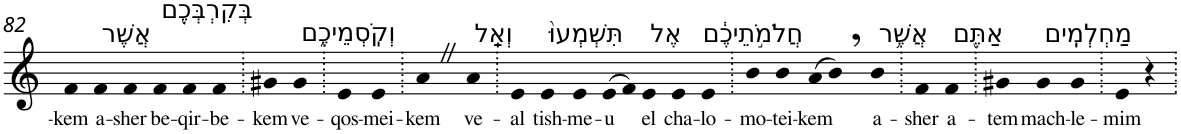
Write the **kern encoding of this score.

**kern	**text
*part1	*part1
*staff1	*staff1
*I"Piano	*
*I'Pno	*
!!LO:PB:g=z
*clefG2	*
*k[]	*
=82	=82
!	!LO:LY:b
4f	-kem
!LO:TX:a:t=אֲשֶׁר	!
!	!LO:LY:b
4f	a-
!	!LO:LY:b
4f	-sher
!LO:TX:a:t=בְּקִרְבְּכֶ֖ם	!
!	!LO:LY:b
4f	be-
!	!LO:LY:b
4f	-qir-
!	!LO:LY:b
4f	-be-
=83.	=83.
!	!LO:LY:b
4g#X	-kem
!LO:TX:a:t=וְקֹֽסְמֵיכֶ֑ם	!
!	!LO:LY:b
4g#	ve-
=84.	=84.
!	!LO:LY:b
4e	-qos-
!	!LO:LY:b
4e	-mei-
=85.	=85.
!	!LO:LY:b
4aZ	-kem
!LO:TX:a:t=וְאַֽל	!
!	!LO:LY:b
4a	ve-
=86.	=86.
!	!LO:LY:b
4e	-al
!LO:TX:a:t=תִּשְׁמְעוּ֙	!
!	!LO:LY:b
4e	tish-
!	!LO:LY:b
4e	-me-
!	!LO:LY:b
(>8e	-u
8f)	.
!LO:TX:a:t=אֶל	!
!	!LO:LY:b
4e	el
!LO:TX:a:t=חֲלֹמֹ֣תֵיכֶ֔ם	!
!	!LO:LY:b
4e	cha-
!	!LO:LY:b
4e	-lo-
=87.	=87.
!	!LO:LY:b
4b	-mo-
!	!LO:LY:b
4b	-tei-
!	!LO:LY:b
(>8a	-kem
8b,)	.
!LO:TX:a:t=אֲשֶׁ֥ר	!
!	!LO:LY:b
4b	a-
=88.	=88.
!	!LO:LY:b
4f	-sher
!LO:TX:a:t=אַתֶּ֖ם	!
!	!LO:LY:b
4f	a-
=89.	=89.
!	!LO:LY:b
4g#X	-tem
!LO:TX:a:t=מַחְלְמִֽים	!
!	!LO:LY:b
4g#	mach-
!	!LO:LY:b
4g#	-le-
=90.	=90.
!	!LO:LY:b
4e	-mim
4r	.
=.	=.
*-	*-
